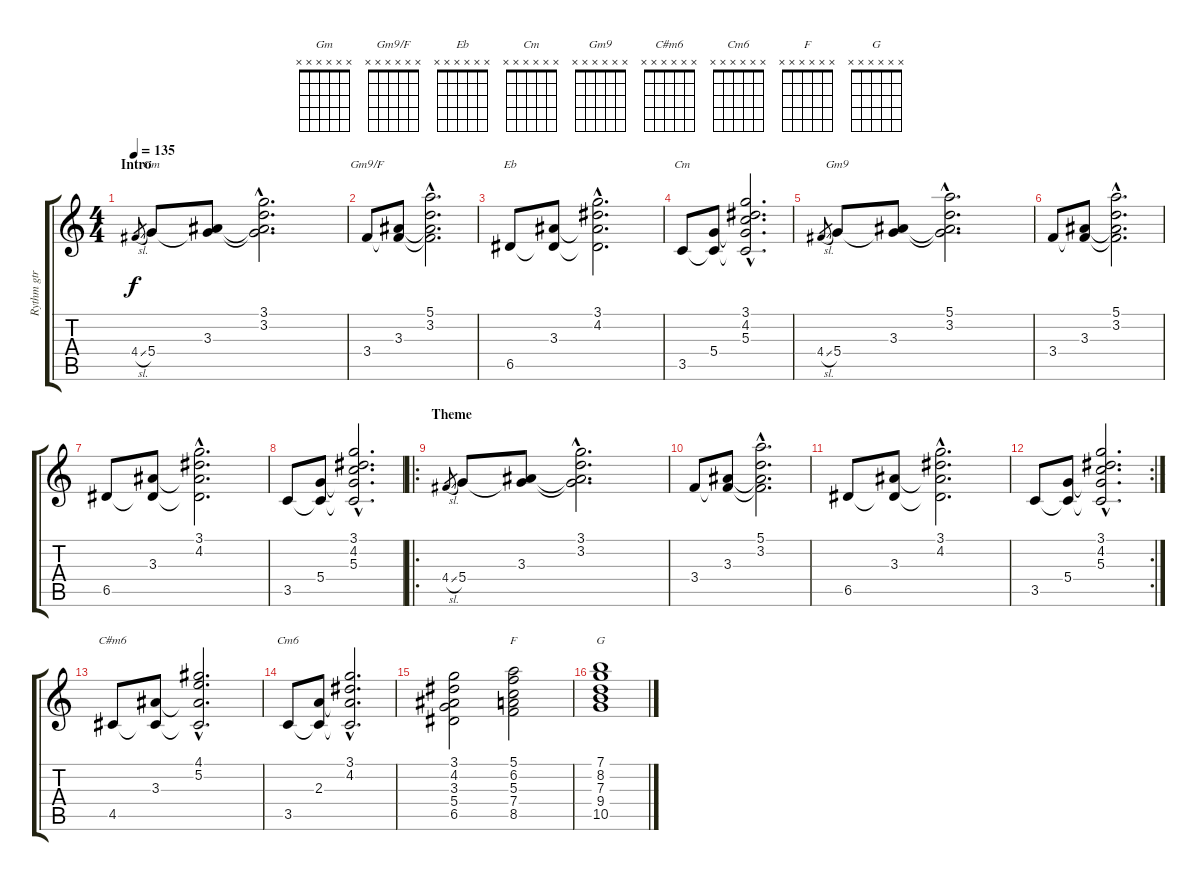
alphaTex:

\track ("Rythm gtr" "Rythm gtr") {instrument overdrivenguitar}
\staff {score tabs}
\tuning (E4 B3 G3 D3 A2 E2) {hide}
\chord ("Gm" x x x x x x) {firstfret 0}
\chord ("Gm9/F" x x x x x x) {firstfret 0}
\chord ("Eb" x x x x x x) {firstfret 0}
\chord ("Cm" x x x x x x) {firstfret 0}
\chord ("Gm9" x x x x x x) {firstfret 0}
\chord ("C#m6" x x x x x x) {firstfret 0}
\chord ("Cm6" x x x x x x) {firstfret 0}
\chord ("F" x x x x x x) {firstfret 0}
\chord ("G" x x x x x x) {firstfret 0}
\ts (4 4)
\section ("" "Intro")
\tempo 135
\clef g2
\ks c
4.4{sl}.8{gr dy f instrument overdrivenguitar} 5.4.8{ch "Gm"} (3.3 5.4{t}).8 (3.1{hac} 3.2{hac} 3.3{hac t} 5.4{hac t}).2{d} |
3.4.8{ch "Gm9/F"} (3.3 3.4{t}).8 (5.1{hac} 3.2{hac} 3.3{hac t} 3.4{hac t}).2{d} |
6.5.8{ch "Eb"} (3.3 6.5{t}).8 (3.1{hac} 4.2{hac} 3.3{hac t} 6.5{hac t}).2{d} |
3.5.8{ch "Cm"} (5.4 3.5{t}).8 (3.1{hac} 4.2{hac} 5.3{hac} 5.4{hac t} 3.5{hac t}).2{d} |
4.4{sl}.8{gr} 5.4.8{ch "Gm9"} (3.3 5.4{t}).8 (5.1{hac} 3.2{hac} 3.3{hac t} 5.4{hac t}).2{d} |
3.4.8 (3.3 3.4{t}).8 (5.1{hac} 3.2{hac} 3.3{hac t} 3.4{hac t}).2{d} |
6.5.8 (3.3 6.5{t}).8 (3.1{hac} 4.2{hac} 3.3{hac t} 6.5{hac t}).2{d} |
3.5.8 (5.4 3.5{t}).8 (3.1{hac} 4.2{hac} 5.3{hac} 5.4{hac t} 3.5{hac t}).2{d} |
\ro
\section ("" "Theme")
4.4{sl}.8{gr} 5.4.8 (3.3 5.4{t}).8 (3.1{hac} 3.2{hac} 3.3{hac t} 5.4{hac t}).2{d} |
3.4.8 (3.3 3.4{t}).8 (5.1{hac} 3.2{hac} 3.3{hac t} 3.4{hac t}).2{d} |
6.5.8 (3.3 6.5{t}).8 (3.1{hac} 4.2{hac} 3.3{hac t} 6.5{hac t}).2{d} |
\rc 2
3.5.8 (5.4 3.5{t}).8 (3.1{hac} 4.2{hac} 5.3{hac} 5.4{hac t} 3.5{hac t}).2{d} |
4.5.8{ch "C#m6"} (3.3 4.5{t}).8 (4.1{hac} 5.2{hac} 3.3{hac t} 4.5{hac t}).2{d} |
3.5.8{ch "Cm6"} (2.3 3.5{t}).8 (3.1{hac} 4.2{hac} 2.3{hac t} 3.5{hac t}).2{d} |
(3.1 4.2 3.3 5.4 6.5).2 (5.1 6.2 5.3 7.4 8.5).2{ch "F"} |
(7.1 8.2 7.3 9.4 10.5).1{ch "G"}
